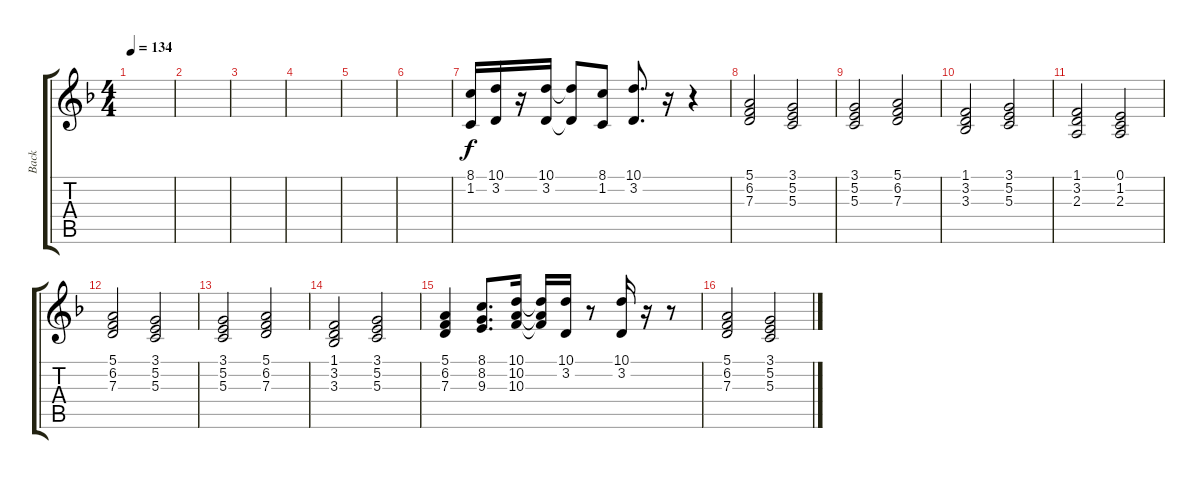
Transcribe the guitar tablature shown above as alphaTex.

\track ("Back" "Back") {instrument synthvoice}
\staff {score tabs}
\tuning (E4 B3 G3 D3 A2 E2) {hide}
\ts (4 4)
\tempo 134
\clef g2
\ks f
|
|
|
|
|
|
(8.1 1.2).16 (10.1 3.2).16 r.16 (10.1 3.2).16 (10.1{t} 3.2{t}).8 (8.1 1.2).8 (10.1 3.2).8{d} r.16 r.4 |
(5.1 6.2 7.3).2{volume 8 instrument pad2warm} (3.1 5.2 5.3).2 |
(3.1 5.2 5.3).2 (5.1 6.2 7.3).2 |
(1.1 3.2 3.3).2 (3.1 5.2 5.3).2 |
(1.1 3.2 2.3).2 (0.1 1.2 2.3).2 |
(5.1 6.2 7.3).2 (3.1 5.2 5.3).2 |
(3.1 5.2 5.3).2 (5.1 6.2 7.3).2 |
(1.1 3.2 3.3).2 (3.1 5.2 5.3).2 |
(5.1 6.2 7.3).4 (8.1 8.2 9.3).8{d} (10.1 10.2 10.3).16 (10.1{t} 10.2{t} 10.3{t}).16 (10.1 3.2).16{volume 13 instrument orchestrahit} r.8 (10.1 3.2).16 r.16 r.8 |
(5.1 6.2 7.3).2{volume 8 instrument pad2warm} (3.1 5.2 5.3).2
